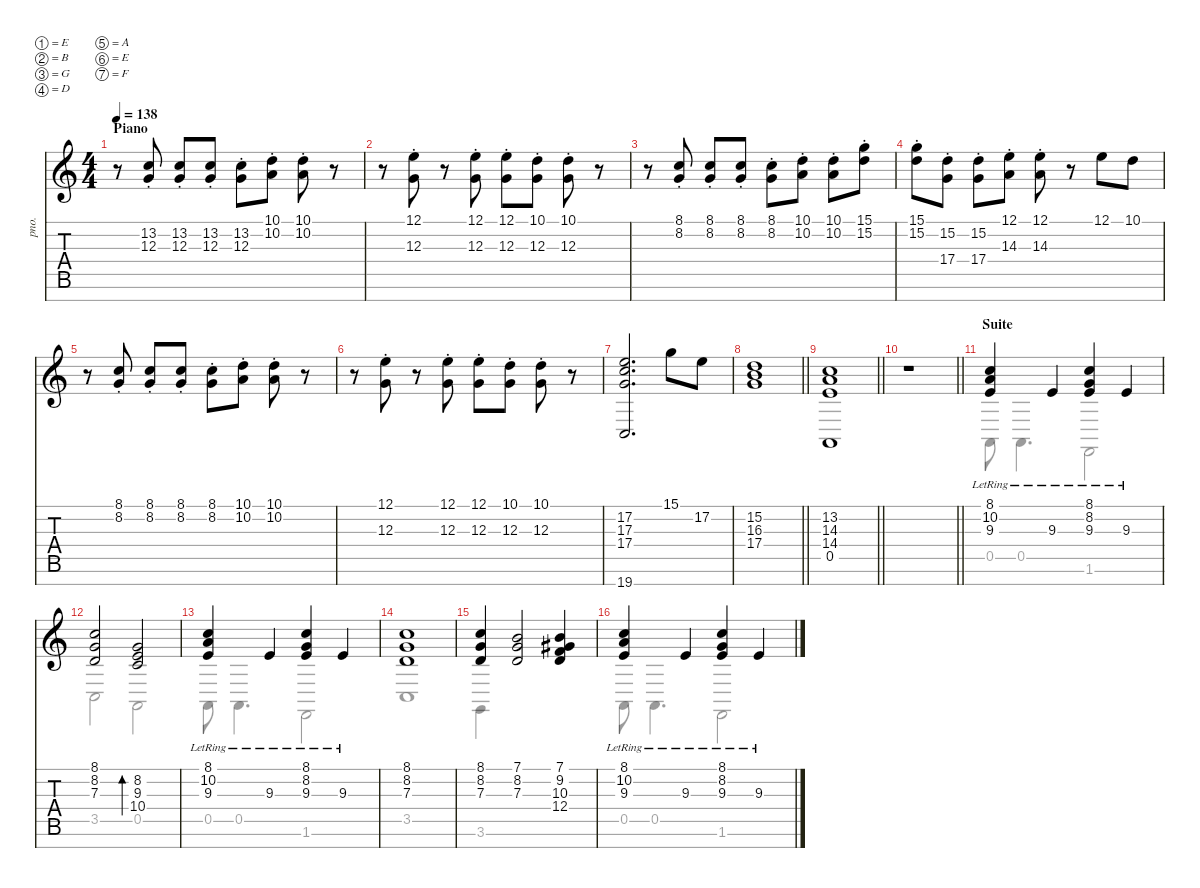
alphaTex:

\defaultSystemsLayout 4
\hideDynamics
\bracketExtendMode nobrackets
\track ("Clavier" "pno.") {instrument acousticgrandpiano}
\staff {score tabs}
\tuning (E4 B3 G3 D3 A2 E2 F1)
\voice
\ts (4 4)
\section ("" "Piano")
\tempo 138
\clef g2
\ks aminor
r.8{dy mp} (13.2{st} 12.3{st}).8{dy mf} (13.2{st} 12.3{st}).8 (13.2{st} 12.3{st}).8 (13.2{st} 12.3{st}).8 (10.1{st} 10.2{st}).8 (10.1{st} 10.2{st}).8 r.8 |
r.8 (12.1{st} 12.3{st}).8 r.8 (12.1{st} 12.3{st}).8 (12.1{st} 12.3{st}).8 (10.1{st} 12.3{st}).8 (10.1{st} 12.3{st}).8 r.8 |
r.8 (8.1{st} 8.2{st}).8 (8.1{st} 8.2{st}).8 (8.1{st} 8.2{st}).8 (8.1{st} 8.2{st}).8 (10.1{st} 10.2{st}).8 (10.1{st} 10.2{st}).8 (15.1{st} 15.2).8{dy f} |
(15.1{st} 15.2).8 (15.2 17.4{st}).8 (15.2 17.4{st}).8 (12.1{st} 14.3{st}).8 (12.1{st} 14.3{st}).8 r.8 12.1.8 10.1.8 |
r.8 (8.1{st} 8.2{st}).8{dy mf} (8.1{st} 8.2{st}).8 (8.1{st} 8.2{st}).8 (8.1{st} 8.2{st}).8 (10.1{st} 10.2{st}).8 (10.1{st} 10.2{st}).8 r.8 |
r.8 (12.1{st} 12.3{st}).8 r.8 (12.1{st} 12.3{st}).8 (12.1{st} 12.3{st}).8 (10.1{st} 12.3{st}).8 (10.1{st} 12.3{st}).8 r.8 |
(17.2 17.3 17.4 19.7).2{d dy f} 15.1.8 17.2.8 |
\barLineRight lightlight
(15.2 16.3 17.4).1 |
\barLineRight lightlight
(13.2 14.3 14.4 0.5).1 |
\barLineRight lightlight
r.1 |
\section ("" "Suite")
(8.1{lr} 10.2{lr} 9.3{lr}).4 9.3{lr}.4{dy mf} (8.1{lr} 8.2{lr} 9.3{lr}).4{dy f} 9.3{lr}.4{dy mf} |
(8.1 8.2 7.3).2{dy f} (8.2 9.3 10.4).2{bd 240 dy mf} |
(8.1{lr} 10.2{lr} 9.3{lr}).4{dy f} 9.3{lr}.4{dy mf} (8.1{lr} 8.2{lr} 9.3{lr}).4{dy f} 9.3{lr}.4{dy mf} |
(8.1 8.2 7.3).1{dy f} |
(8.1 8.2 7.3).4 (7.1 8.2 7.3).2 (7.1 9.2{acc #} 10.3 12.4).4 |
(8.1{lr} 10.2{lr} 9.3{lr}).4 9.3{lr}.4{dy mf} (8.1{lr} 8.2{lr} 9.3{lr}).4{dy f} 9.3{lr}.4{dy mf}
\voice
\clef g2
\ottava regular
\simile none
\ks aminor
|
|
|
|
|
|
|
\barLineRight lightlight
|
\barLineRight lightlight
|
\barLineRight lightlight
|
0.5.8 0.5.4{d dy mf} 1.6.2{dy f} |
3.5.2 0.5.2 |
0.5.8 0.5.4{d dy mf} 1.6.2{dy f} |
3.5.1 |
3.6.4 |
0.5.8 0.5.4{d dy mf} 1.6.2{dy f}
